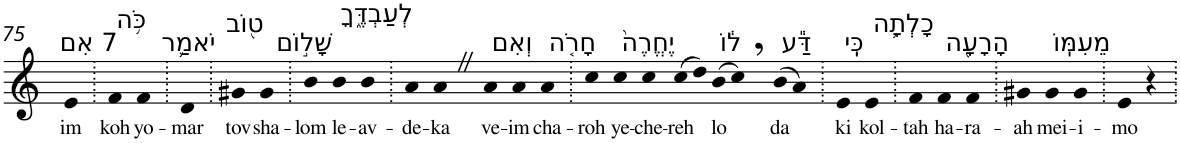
**kern	**text
*part1	*part1
*staff1	*staff1
*I"Piano	*
*I'Pno	*
!!LO:PB:g=z
*clefG2	*
*k[]	*
=75	=75
!LO:TX:a:t=7 אִם	!
!	!LO:LY:b
4e	im
=76.	=76.
!LO:TX:a:t=כֹּ֥ה	!
!	!LO:LY:b
4f	koh
!LO:TX:a:t=יֹאמַ֛ר	!
!	!LO:LY:b
4f	yo-
=77.	=77.
!	!LO:LY:b
4d	-mar
=78.	=78.
!LO:TX:a:t=ט֖וֹב	!
!	!LO:LY:b
4g#X	tov
!LO:TX:a:t=שָׁל֣וֹם	!
!	!LO:LY:b
4g#	sha-
=79.	=79.
!	!LO:LY:b
4b	-lom
!LO:TX:a:t=לְעַבְדֶּ֑ךָ	!
!	!LO:LY:b
4b	le-
!	!LO:LY:b
4b	-av-
=80.	=80.
!	!LO:LY:b
4a	-de-
!	!LO:LY:b
4aZ	-ka
!LO:TX:a:t=וְאִם	!
!	!LO:LY:b
4a	ve-
!	!LO:LY:b
4a	-im
!LO:TX:a:t=חָרֹ֤ה	!
!	!LO:LY:b
4a	cha-
=81.	=81.
!	!LO:LY:b
4cc	-roh
!LO:TX:a:t=יֶחֱרֶה֙	!
!	!LO:LY:b
4cc	ye-
!	!LO:LY:b
4cc	-che-
!	!LO:LY:b
(>8cc	-reh
8dd)	.
!LO:TX:a:t=ל֔וֹ	!
!	!LO:LY:b
(>8b	lo
8cc,)	.
!LO:TX:a:t=דַּ֕ע	!
!	!LO:LY:b
(>8b	da
8a)	.
=82.	=82.
!LO:TX:a:t=כִּֽי	!
!	!LO:LY:b
4e	ki
!LO:TX:a:t=כָלְתָ֥ה	!
!	!LO:LY:b
4e	kol-
=83.	=83.
!	!LO:LY:b
4f	-tah
!LO:TX:a:t=הָרָעָ֖ה	!
!	!LO:LY:b
4f	ha-
!	!LO:LY:b
4f	-ra-
=84.	=84.
!	!LO:LY:b
4g#X	-ah
!LO:TX:a:t=מֵעִמּֽוֹ	!
!	!LO:LY:b
4g#	mei-
!	!LO:LY:b
4g#	-i-
=85.	=85.
!	!LO:LY:b
4e	-mo
4r	.
=.	=.
*-	*-
